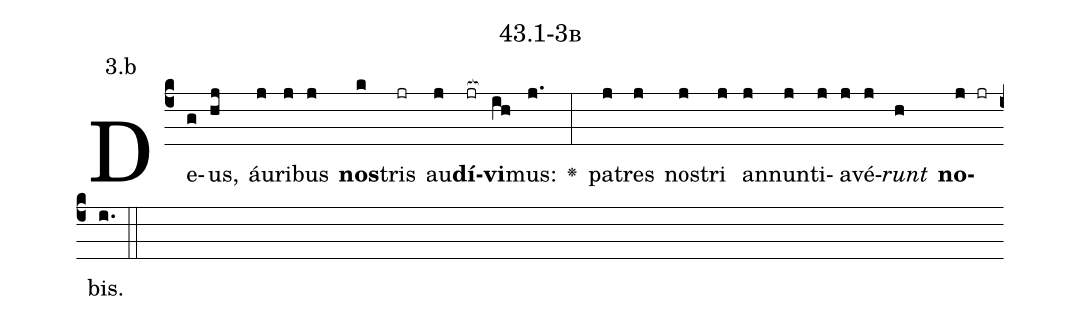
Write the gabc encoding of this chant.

name: 43.1-3b;
annotation: 3.b;
%%
(c4)De(g)us,(hj) áu(j)ri(j)bus(j) <b>nos</b>(k)tris(jr) au(j)<b>dí</b>(jr[ocb:1{])<b>vi</b>(ih[ocb:0}])mus:(j.) <v>\greheightstar</v>(:) pa(j)tres(j) nos(j)tri(j) an(j)nun(j)ti(j)a(j)vé(j)<i>runt</i>(h) <b>no</b>(j jr)bis.(i.) (::)


%E(j) u(j) o(j) u(h) a(j) e.(i.) (::)
